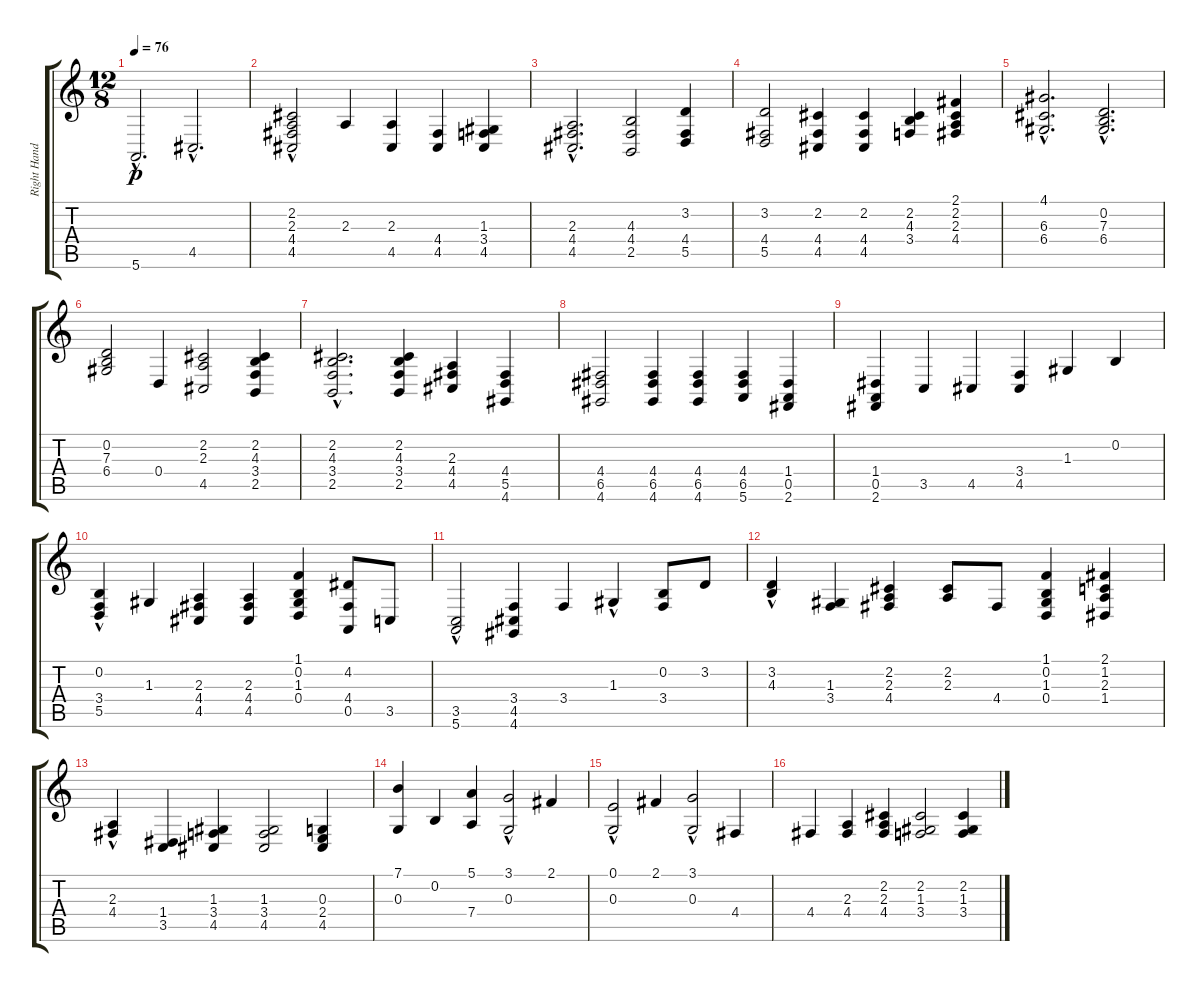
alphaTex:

\track ("Right Hand" "Right Hand") {instrument acousticgrandpiano}
\staff {score tabs}
\tuning (E4 B3 G3 D3 A2 E2) {hide}
\ts (12 8)
\tempo 76
\clef g2
\ks c
5.6{hac}.2{d dy p instrument acousticgrandpiano} 4.5{hac}.2{d} |
(2.2 2.3{hac} 4.4 4.5).2 2.3.4 (2.3 4.5).4 (4.4 4.5).4 (1.3 3.4 4.5).4 |
(2.3{hac} 4.4{hac} 4.5{hac}).2{d} (4.3 4.4 2.5).2 (3.2 4.4 5.5).4 |
(3.2 4.4 5.5).2 (2.2 4.4 4.5).4 (2.2 4.4 4.5).4 (2.2 4.3 3.4).4 (2.1 2.2 2.3 4.4).4 |
(4.1{hac} 6.3{hac} 6.4{hac}).2{d} (0.2{hac} 7.3{hac} 6.4{hac}).2{d} |
(0.2 7.3 6.4).2 0.4.4 (2.2 2.3 4.5).2 (2.2 4.3 3.4 2.5).4 |
(2.2{hac} 4.3{hac} 3.4{hac} 2.5{hac}).2{d} (2.2 4.3 3.4 2.5).4 (2.3 4.4 4.5).4 (4.4 5.5 4.6).4 |
(4.4 6.5 4.6).2 (4.4 6.5 4.6).4 (4.4 6.5 4.6).4 (4.4 6.5 5.6).4 (1.4 0.5 2.6).4 |
(1.4 0.5 2.6).4 3.5.4 4.5.4 (3.4 4.5).4 1.3.4 0.2.4 |
(0.2 3.4 5.5{hac}).4 1.3.4 (2.3 4.4 4.5).4 (2.3 4.4 4.5).4 (1.1 0.2 1.3 0.4).4 (4.2 4.4 0.5).8 3.5.8 |
(3.5{hac} 5.6{hac}).2 (3.4 4.5 4.6).4 3.4.4 1.3{hac}.4 (0.2 3.4).8 3.2.8 |
(3.2{hac} 4.3{hac}).4 (1.3 3.4).4 (2.2 2.3 4.4).4 (2.2 2.3).8 4.4.8 (1.1 0.2 1.3 0.4).4 (2.1 1.2 2.3 1.4).4 |
(2.3{hac} 4.4{hac}).4 (1.4 3.5).4 (1.3 3.4 4.5).4 (1.3 3.4 4.5).2 (0.3 2.4 4.5).4 |
(7.1 0.3).4 0.2.4 (5.1 7.4).4 (3.1 0.3{hac}).2 2.1.4 |
(0.1 0.3{hac}).2 2.1.4 (3.1 0.3{hac}).2 4.4.4 |
4.4.4 (2.3 4.4).4 (2.2 2.3 4.4).4 (2.2 1.3 3.4).2 (2.2 1.3 3.4).4
